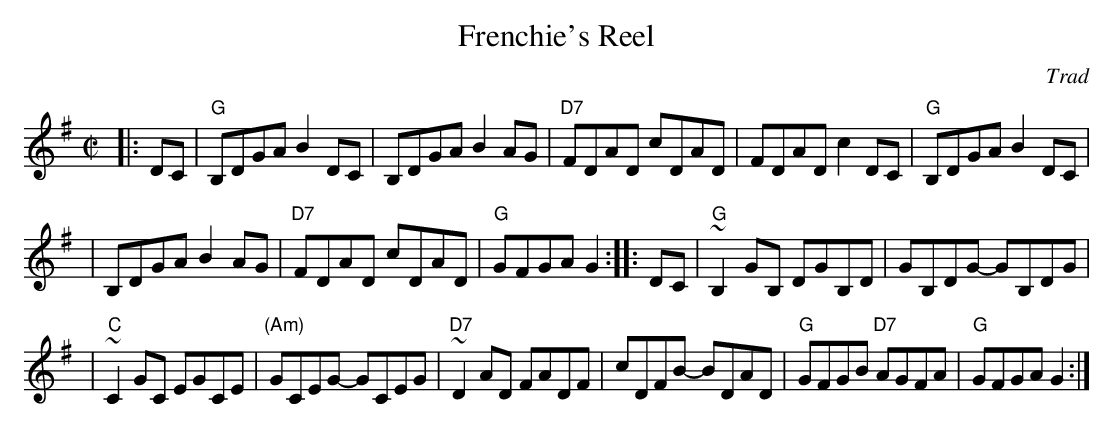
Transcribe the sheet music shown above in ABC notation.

X:1
T: Frenchie's Reel
O: Trad
M: C|
L: 1/8
K: G
|: DC \
| "G"B,DGA B2DC | B,DGA B2AG | "D7"FDAD cDAD | FDAD c2DC | "G"B,DGA B2DC |
| B,DGA B2AG | "D7"FDAD cDAD | "G"GFGA G2 :: DC | "G"~B,2GB, DGB,D | GB,DG- GB,DG |
| "C"~C2GC EGCE | "(Am)"GCEG- GCEG | "D7"~D2AD FADF | cDFB- BDAD | "G"GFGB "D7"AGFA | "G"GFGA G2 :|
